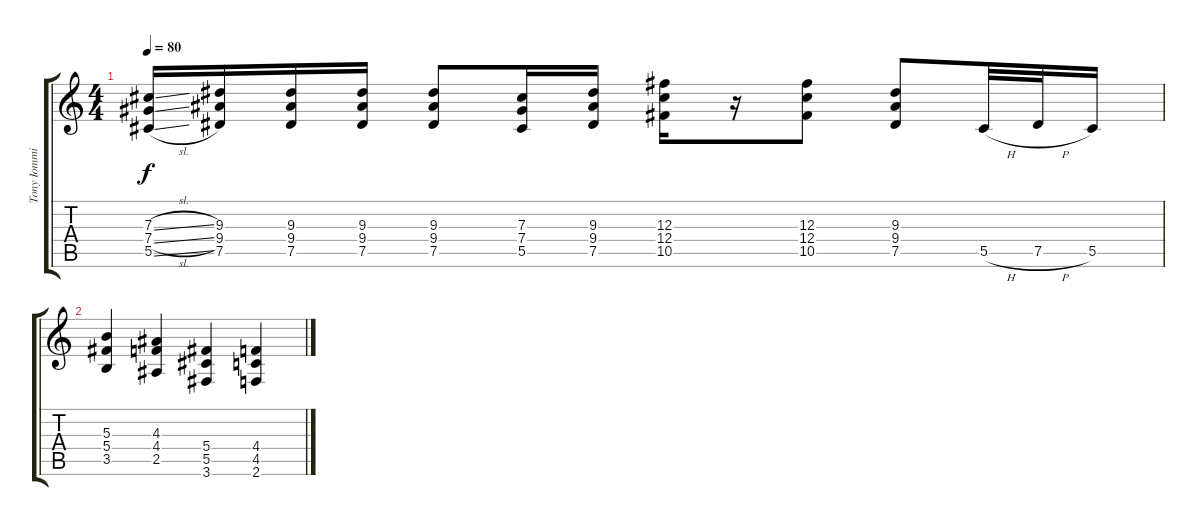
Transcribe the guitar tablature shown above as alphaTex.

\track ("Tony Iommi (Lead)" "Tony Iommi") {instrument distortionguitar}
\staff {score tabs}
\tuning (Eb4 Bb3 Gb3 Db3 Ab2 Eb2) {hide}
\ts (4 4)
\tempo 80
\clef g2
\ks c
(7.3{sl} 7.4{sl} 5.5{sl}).16{dy f} (9.3 9.4 7.5).16 (9.3 9.4 7.5).16 (9.3 9.4 7.5).16 (9.3 9.4 7.5).8 (7.3 7.4 5.5).16 (9.3 9.4 7.5).16 (12.3 12.4 10.5).16 r.16 (12.3 12.4 10.5).8 (9.3 9.4 7.5).8 5.5{h}.32 7.5{h}.32 5.5.16 |
(5.3 5.4 3.5).4 (4.3 4.4 2.5).4 (5.4 5.5 3.6).4 (4.4 4.5 2.6).4
